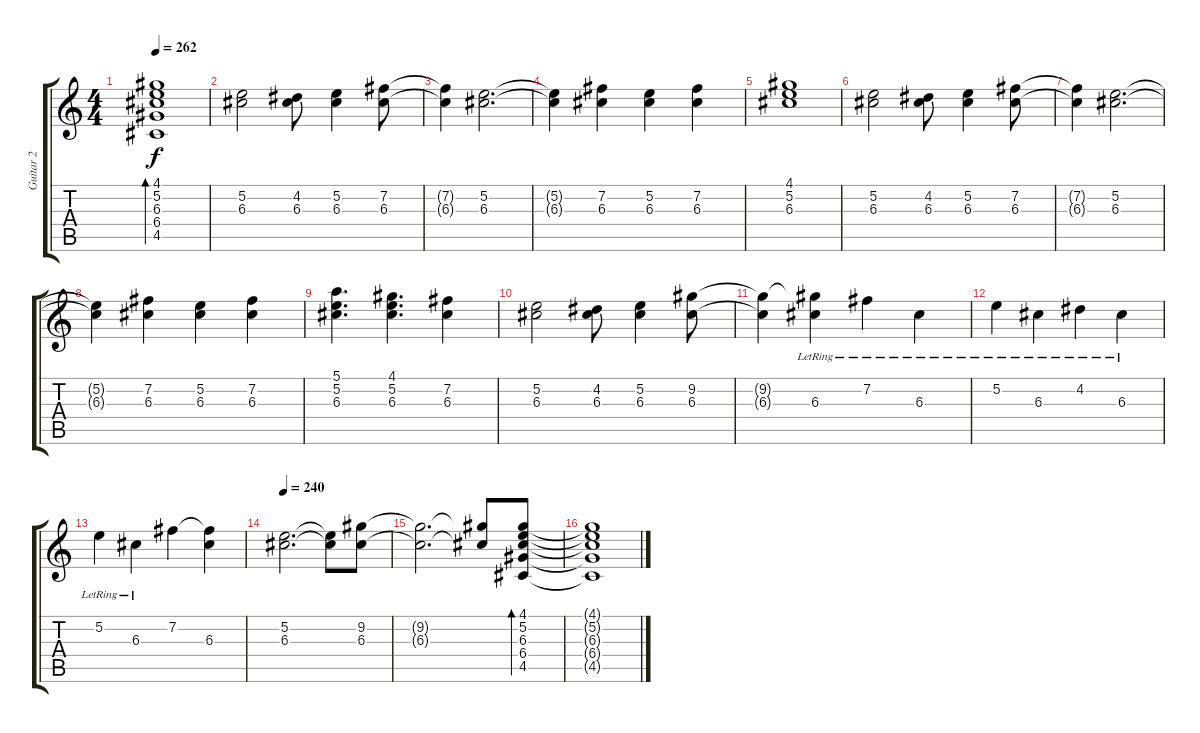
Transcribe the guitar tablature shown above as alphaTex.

\track ("Guitar 2" "Guitar 2") {instrument overdrivenguitar}
\staff {score tabs}
\tuning (E4 B3 G3 D3 A2 E2) {hide}
\ts (4 4)
\tempo 262
\clef g2
\ks c
(4.1{t} 5.2{t} 6.3{t} 6.4{t} 4.5{t}).1{bd 60 dy f} |
(5.2 6.3).2 (4.2 6.3).8 (5.2 6.3).4 (7.2 6.3).8 |
(7.2{t} 6.3{t}).4 (5.2 6.3).2{d} |
(5.2{t} 6.3{t}).4 (7.2 6.3).4 (5.2 6.3).4 (7.2 6.3).4 |
(4.1 5.2 6.3).1 |
(5.2 6.3).2 (4.2 6.3).8 (5.2 6.3).4 (7.2 6.3).8 |
(7.2{t} 6.3{t}).4 (5.2 6.3).2{d} |
(5.2{t} 6.3{t}).4 (7.2 6.3).4 (5.2 6.3).4 (7.2 6.3).4 |
(5.1 5.2 6.3).4{d} (4.1 5.2 6.3).4{d} (7.2 6.3).4 |
(5.2 6.3).2 (4.2 6.3).8 (5.2 6.3).4 (9.2 6.3).8 |
(9.2{t} 6.3{t}).4 (9.2{t} 6.3{lr}).4 7.2{lr}.4 6.3{lr}.4 |
5.2{lr}.4 6.3{lr}.4 4.2{lr}.4 6.3{lr}.4 |
5.2{lr}.4 6.3{lr}.4 7.2.4 (7.2{t} 6.3).4 |
\tempo 240
(5.2 6.3).2{d} (5.2{t} 6.3{t}).8 (9.2 6.3).8 |
(9.2{t} 6.3{t}).2{d} (9.2{t} 6.3{t}).8 (4.1 5.2 6.3 6.4 4.5).8{bd 60} |
(4.1{t} 5.2{t} 6.3{t} 6.4{t} 4.5{t}).1
